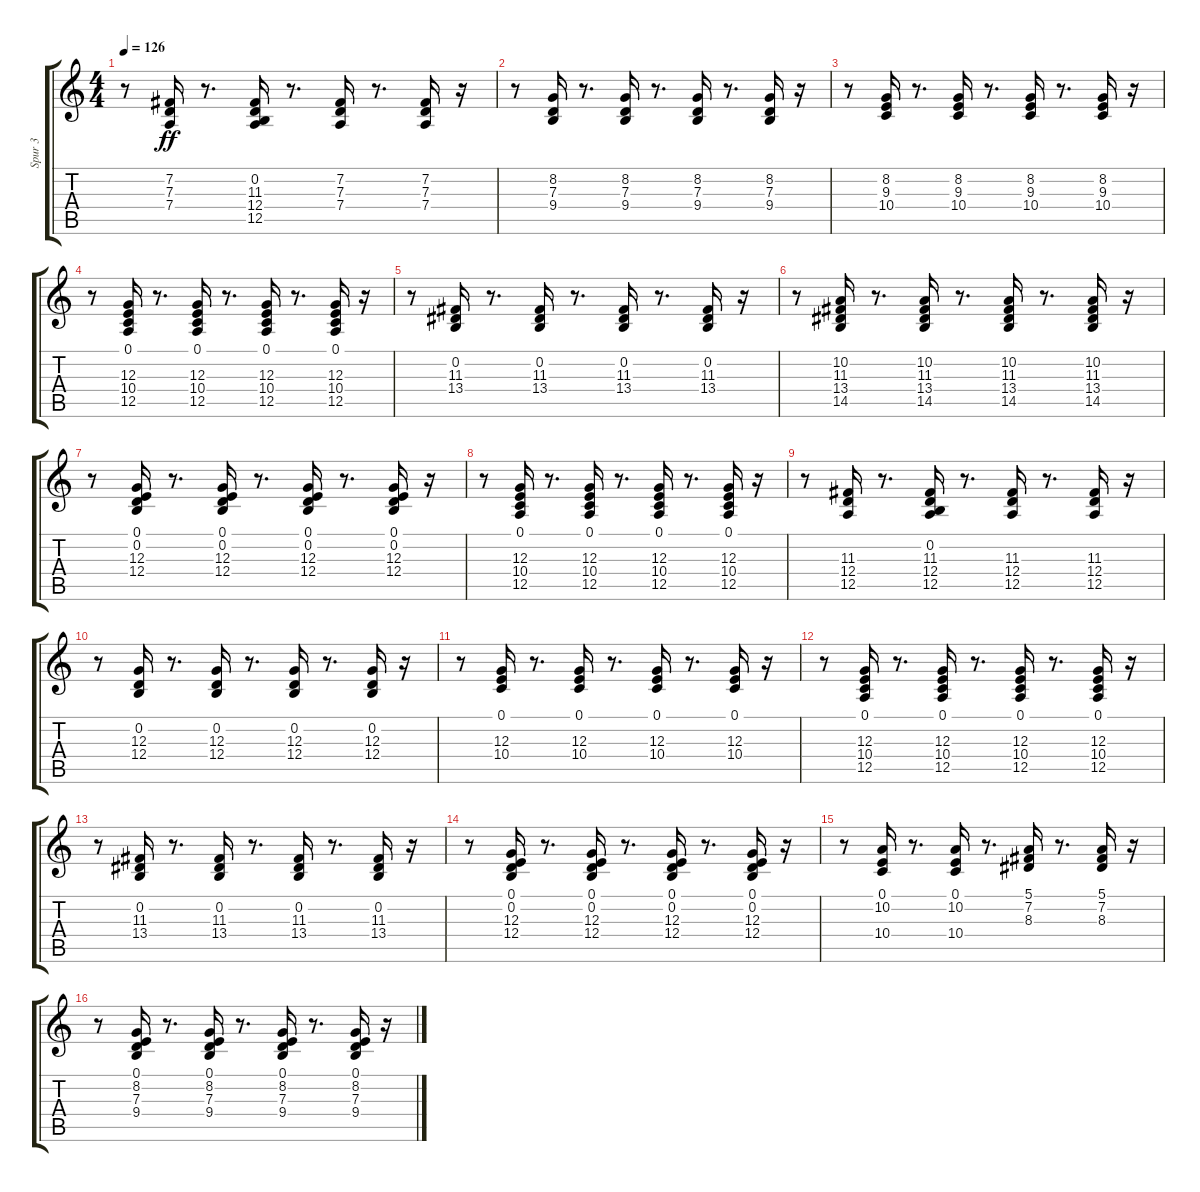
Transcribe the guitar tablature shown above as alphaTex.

\track ("Spur 3" "Spur 3") {instrument brightacousticpiano}
\staff {score tabs}
\tuning (E4 B3 G3 D3 A2 E2) {hide}
\ts (4 4)
\tempo 126
\clef g2
\ks c
r.8{dy ff} (7.2 7.3 7.4).16 r.8{d} (0.2 11.3 12.4 12.5).16 r.8{d} (7.2 7.3 7.4).16 r.8{d} (7.2 7.3 7.4).16 r.16 |
r.8 (8.2 7.3 9.4).16 r.8{d} (8.2 7.3 9.4).16 r.8{d} (8.2 7.3 9.4).16 r.8{d} (8.2 7.3 9.4).16 r.16 |
r.8 (8.2 9.3 10.4).16 r.8{d} (8.2 9.3 10.4).16 r.8{d} (8.2 9.3 10.4).16 r.8{d} (8.2 9.3 10.4).16 r.16 |
r.8 (0.1 12.3 10.4 12.5).16 r.8{d} (0.1 12.3 10.4 12.5).16 r.8{d} (0.1 12.3 10.4 12.5).16 r.8{d} (0.1 12.3 10.4 12.5).16 r.16 |
r.8 (0.2 11.3 13.4).16 r.8{d} (0.2 11.3 13.4).16 r.8{d} (0.2 11.3 13.4).16 r.8{d} (0.2 11.3 13.4).16 r.16 |
r.8 (10.2 11.3 13.4 14.5).16 r.8{d} (10.2 11.3 13.4 14.5).16 r.8{d} (10.2 11.3 13.4 14.5).16 r.8{d} (10.2 11.3 13.4 14.5).16 r.16 |
r.8 (0.1 0.2 12.3 12.4).16 r.8{d} (0.1 0.2 12.3 12.4).16 r.8{d} (0.1 0.2 12.3 12.4).16 r.8{d} (0.1 0.2 12.3 12.4).16 r.16 |
r.8 (0.1 12.3 10.4 12.5).16 r.8{d} (0.1 12.3 10.4 12.5).16 r.8{d} (0.1 12.3 10.4 12.5).16 r.8{d} (0.1 12.3 10.4 12.5).16 r.16 |
r.8 (11.3 12.4 12.5).16 r.8{d} (0.2 11.3 12.4 12.5).16 r.8{d} (11.3 12.4 12.5).16 r.8{d} (11.3 12.4 12.5).16 r.16 |
r.8 (0.2 12.3 12.4).16 r.8{d} (0.2 12.3 12.4).16 r.8{d} (0.2 12.3 12.4).16 r.8{d} (0.2 12.3 12.4).16 r.16 |
r.8 (0.1 12.3 10.4).16 r.8{d} (0.1 12.3 10.4).16 r.8{d} (0.1 12.3 10.4).16 r.8{d} (0.1 12.3 10.4).16 r.16 |
r.8 (0.1 12.3 10.4 12.5).16 r.8{d} (0.1 12.3 10.4 12.5).16 r.8{d} (0.1 12.3 10.4 12.5).16 r.8{d} (0.1 12.3 10.4 12.5).16 r.16 |
r.8 (0.2 11.3 13.4).16 r.8{d} (0.2 11.3 13.4).16 r.8{d} (0.2 11.3 13.4).16 r.8{d} (0.2 11.3 13.4).16 r.16 |
r.8 (0.1 0.2 12.3 12.4).16 r.8{d} (0.1 0.2 12.3 12.4).16 r.8{d} (0.1 0.2 12.3 12.4).16 r.8{d} (0.1 0.2 12.3 12.4).16 r.16 |
r.8 (0.1 10.2 10.4).16 r.8{d} (0.1 10.2 10.4).16 r.8{d} (5.1 7.2 8.3).16 r.8{d} (5.1 7.2 8.3).16 r.16 |
r.8 (0.1 8.2 7.3 9.4).16 r.8{d} (0.1 8.2 7.3 9.4).16 r.8{d} (0.1 8.2 7.3 9.4).16 r.8{d} (0.1 8.2 7.3 9.4).16 r.16
